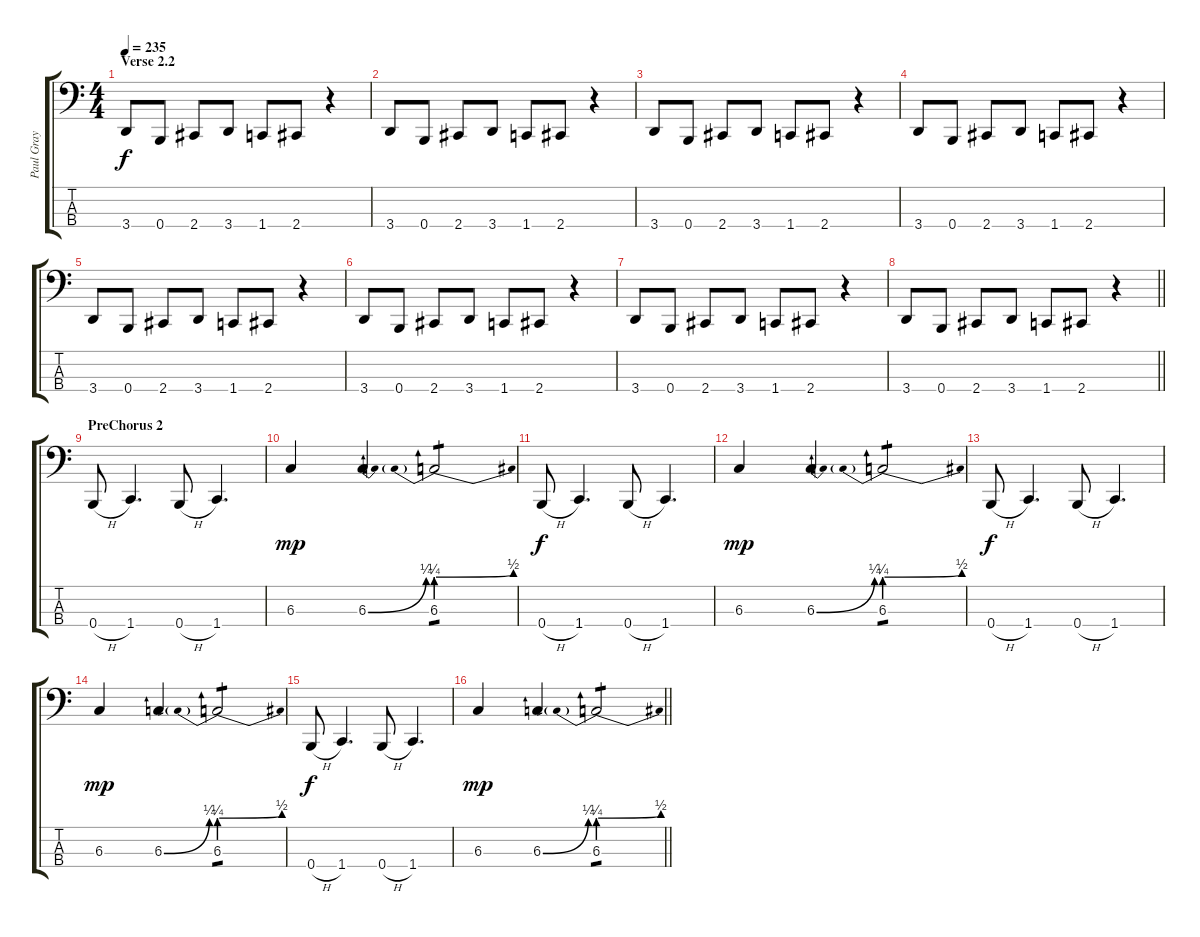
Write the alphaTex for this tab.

\track ("Paul Gray" "Paul Gray") {instrument electricbasspick}
\staff {score tabs}
\tuning (E2 B1 Gb1 B0) {hide}
\ts (4 4)
\section ("" "Verse 2.2")
\tempo 235
\clef f4
\ks c
3.4.8{dy f} 0.4.8 2.4.8 3.4.8 1.4.8 2.4.8 r.4 |
3.4.8 0.4.8 2.4.8 3.4.8 1.4.8 2.4.8 r.4 |
3.4.8 0.4.8 2.4.8 3.4.8 1.4.8 2.4.8 r.4 |
3.4.8 0.4.8 2.4.8 3.4.8 1.4.8 2.4.8 r.4 |
3.4.8 0.4.8 2.4.8 3.4.8 1.4.8 2.4.8 r.4 |
3.4.8 0.4.8 2.4.8 3.4.8 1.4.8 2.4.8 r.4 |
3.4.8 0.4.8 2.4.8 3.4.8 1.4.8 2.4.8 r.4 |
\barLineRight lightlight
3.4.8 0.4.8 2.4.8 3.4.8 1.4.8 2.4.8 r.4 |
\section ("" "PreChorus 2")
0.4{h}.8 1.4.4{d} 0.4{h}.8 1.4.4{d} |
6.3.4{dy mp} 6.3{be (bend 0 0 60 1)}.4 6.3{be (prebendbend 0 1 60 2)}.2{tp 1} |
0.4{h}.8{dy f} 1.4.4{d} 0.4{h}.8 1.4.4{d} |
6.3.4{dy mp} 6.3{be (bend 0 0 60 1)}.4 6.3{be (prebendbend 0 1 60 2)}.2{tp 1} |
0.4{h}.8{dy f} 1.4.4{d} 0.4{h}.8 1.4.4{d} |
6.3.4{dy mp} 6.3{be (bend 0 0 60 1)}.4 6.3{be (prebendbend 0 1 60 2)}.2{tp 1} |
0.4{h}.8{dy f} 1.4.4{d} 0.4{h}.8 1.4.4{d} |
\barLineRight lightlight
6.3.4{dy mp} 6.3{be (bend 0 0 60 1)}.4 6.3{be (prebendbend 0 1 60 2)}.2{tp 1}
